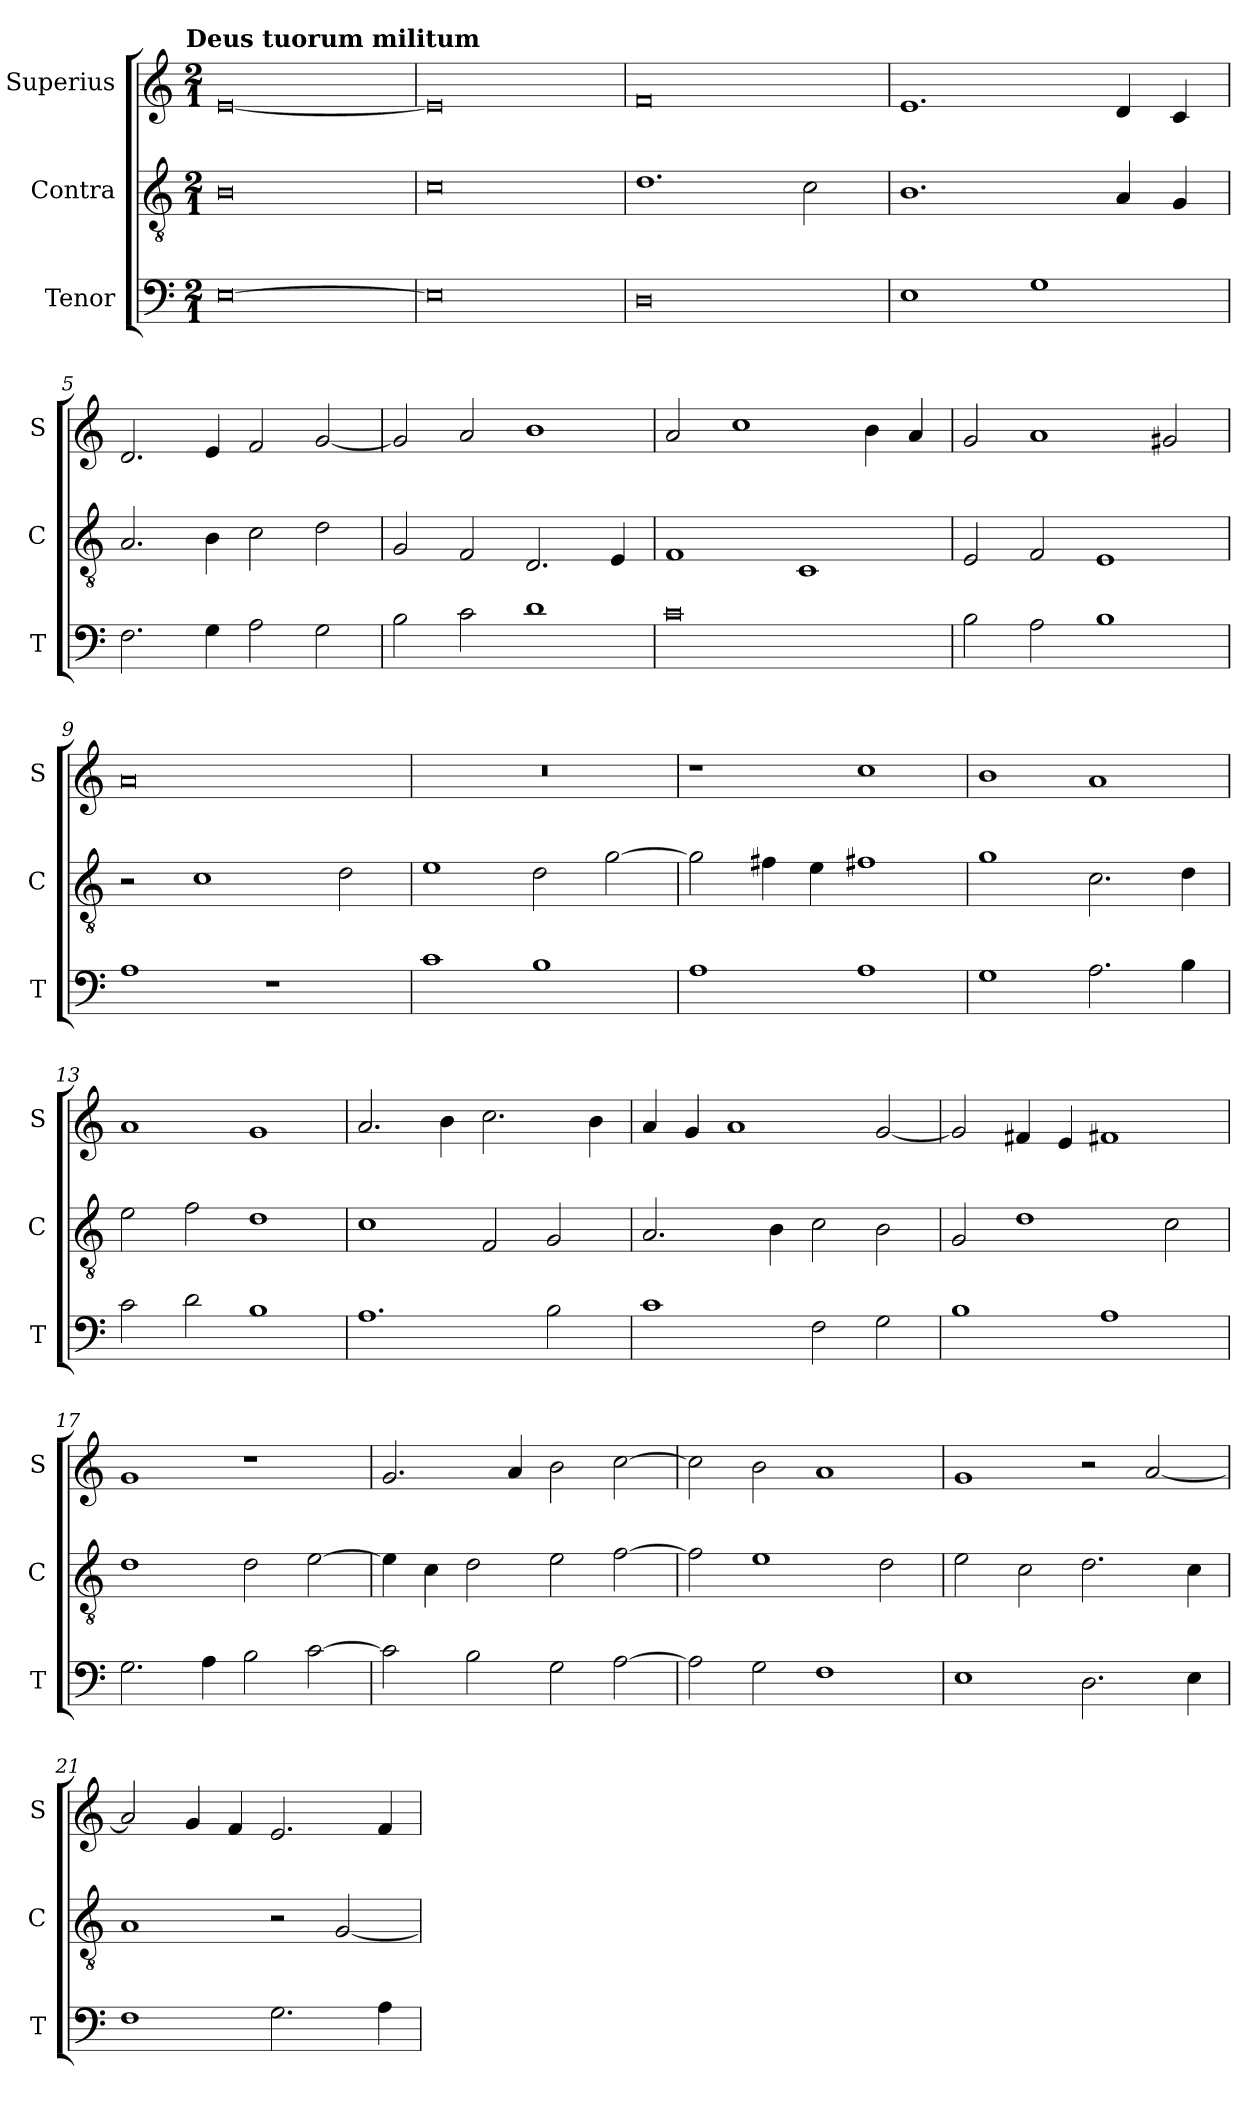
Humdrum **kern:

**kern	**kern	**kern
*part3	*part2	*part1
*staff3	*staff2	*staff1
*I"Tenor	*I"Contra	*I"Superius
*I'T	*I'C	*I'S
*clefF4	*clefGv2	*clefG2
*k[]	*k[]	*k[]
!!LO:TX:omd:t=Deus tuorum militum
*M2/1	*M2/1	*M2/1
=1	=1	=1
[0E	0B	[0e
=2	=2	=2
0E]	0c	0e]
=3	=3	=3
0D	1.d	0f
.	2c\	.
=4	=4	=4
1E	1.B	1.e
1G	.	.
.	4A/	4d/
.	4G/	4c/
=5	=5	=5
2.F\	2.A/	2.d/
4G\	4B\	4e/
2A\	2c\	2f/
2G\	2d\	[2g/
=6	=6	=6
2B\	2G/	2g/]
2c\	2F/	2a/
1d	2.D/	1b
.	4E/	.
=7	=7	=7
0c	1F	2a/
.	.	1cc
.	1C	.
.	.	4b\
.	.	4a/
=8	=8	=8
2B\	2E/	2g/
2A\	2F/	1a
1B	1E	.
.	.	2g#X/
=9	=9	=9
1A	2r	0a
.	1c	.
1r	.	.
.	2d\	.
=10	=10	=10
1c	1e	0r
1B	2d\	.
.	[2g\	.
=11	=11	=11
1A	2g\]	1r
.	4f#X\	.
.	4e\	.
1A	1f#X	1cc
=12	=12	=12
1G	1g	1b
2.A\	2.c\	1a
4B\	4d\	.
=13	=13	=13
2c\	2e\	1a
2d\	2f\	.
1B	1d	1g
=14	=14	=14
1.A	1c	2.a/
.	.	4b\
.	2F/	2.cc\
2B\	2G/	.
.	.	4b\
=15	=15	=15
1c	2.A/	4a/
.	.	4g/
.	.	1a
.	4B\	.
2F\	2c\	.
2G\	2B\	[2g/
=16	=16	=16
1B	2G/	2g/]
.	1d	4f#X/
.	.	4e/
1A	.	1f#X
.	2c\	.
=17	=17	=17
2.G\	1d	1g
4A\	.	.
2B\	2d\	1r
[2c\	[2e\	.
=18	=18	=18
2c\]	4e\]	2.g/
.	4c\	.
2B\	2d\	.
.	.	4a/
2G\	2e\	2b\
[2A\	[2f\	[2cc\
=19	=19	=19
2A\]	2f\]	2cc\]
2G\	1e	2b\
1F	.	1a
.	2d\	.
=20	=20	=20
1E	2e\	1g
.	2c\	.
2.D\	2.d\	2r
.	.	[2a/
4E\	4c\	.
=21	=21	=21
1F	1A	2a/]
.	.	4g/
.	.	4f/
2.G\	2r	2.e/
.	[2G/	.
4A\	.	4f/
=	=	=
*-	*-	*-
